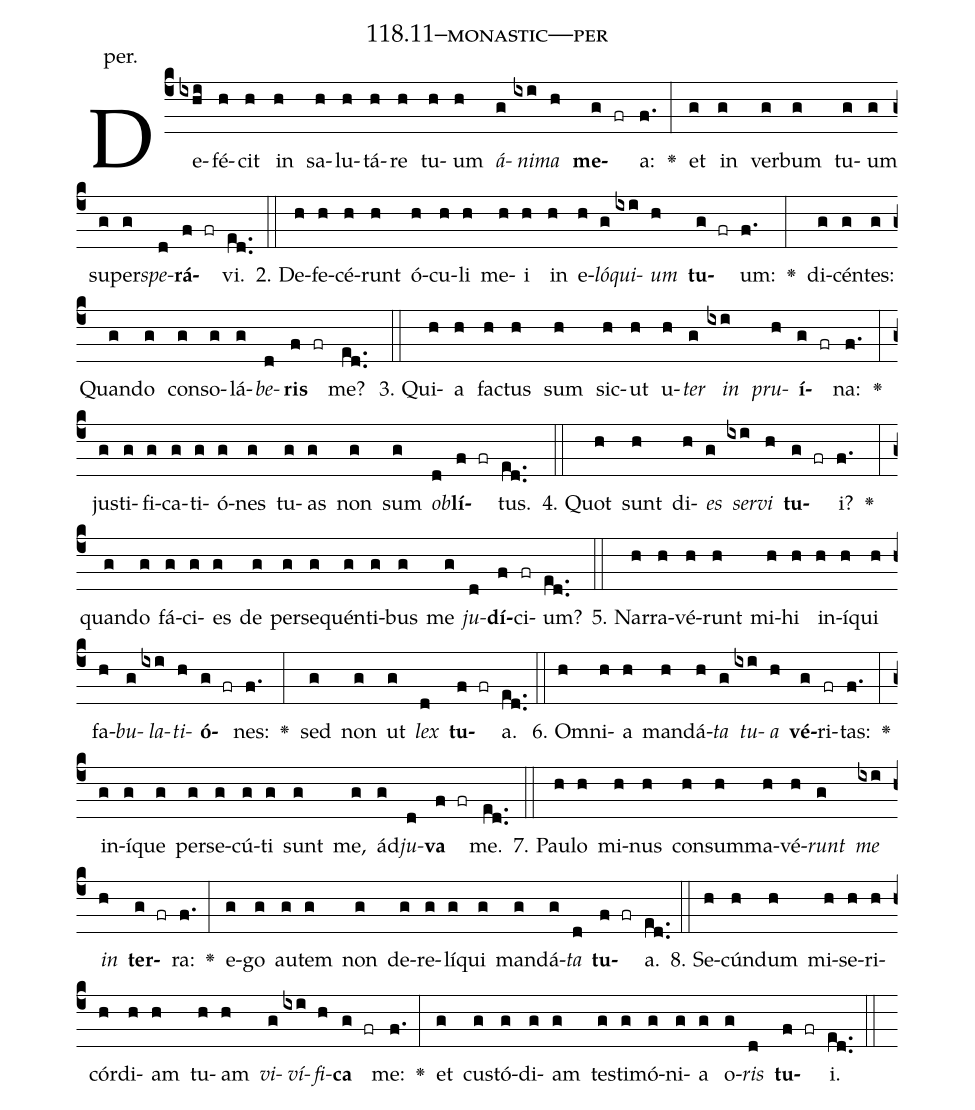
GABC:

name: 118.11--monastic---per;
annotation: per.;
%%
(c4)De(ixhi)fé(h)cit(h) in(h) sa(h)lu(h)tá(h)re(h) tu(h)um(h) <i>á</i>(g)<i>ni</i>(ixi)<i>ma</i>(h) <b>me</b>(g fr)a:(f.) <v>\greheightstar</v>(:) et(g) in(g) ver(g)bum(g) tu(g)um(g) su(g)per(g)<i>spe</i>(d)<b>rá</b>(f fr)vi.(ed..) (::)
2. De(h)fe(h)cé(h)runt(h) ó(h)cu(h)li(h) me(h)i(h) in(h) e(h)<i>ló</i>(g)<i>qui</i>(ixi)<i>um</i>(h) <b>tu</b>(g fr)um:(f.) <v>\greheightstar</v>(:) di(g)cén(g)tes:(g) Quan(g)do(g) con(g)so(g)lá(g)<i>be</i>(d)<b>ris</b>(f fr) me?(ed..) (::)
3. Qui(h)a(h) fac(h)tus(h) sum(h) sic(h)ut(h) u(h)<i>ter</i>(g) <i>in</i>(ixi) <i>pru</i>(h)<b>í</b>(g fr)na:(f.) <v>\greheightstar</v>(:) jus(g)ti(g)fi(g)ca(g)ti(g)ó(g)nes(g) tu(g)as(g) non(g) sum(g) <i>ob</i>(d)<b>lí</b>(f fr)tus.(ed..) (::)
4. Quot(h) sunt(h) di(h)<i>es</i>(g) <i>ser</i>(ixi)<i>vi</i>(h) <b>tu</b>(g fr)i?(f.) <v>\greheightstar</v>(:) quan(g)do(g) fá(g)ci(g)es(g) de(g) per(g)se(g)quén(g)ti(g)bus(g) me(g) <i>ju</i>(d)<b>dí</b>(f)ci(fr)um?(ed..) (::)
5. Nar(h)ra(h)vé(h)runt(h) mi(h)hi(h) in(h)í(h)qui(h) fa(h)<i>bu</i>(g)<i>la</i>(ixi)<i>ti</i>(h)<b>ó</b>(g fr)nes:(f.) <v>\greheightstar</v>(:) sed(g) non(g) ut(g) <i>lex</i>(d) <b>tu</b>(f fr)a.(ed..) (::)
6. Om(h)ni(h)a(h) man(h)dá(h)<i>ta</i>(g) <i>tu</i>(ixi)<i>a</i>(h) <b>vé</b>(g)ri(fr)tas:(f.) <v>\greheightstar</v>(:) in(g)í(g)que(g) per(g)se(g)cú(g)ti(g) sunt(g) me,(g) ád(g)<i>ju</i>(d)<b>va</b>(f fr) me.(ed..) (::)
7. Pau(h)lo(h) mi(h)nus(h) con(h)sum(h)ma(h)vé(h)<i>runt</i>(g) <i>me</i>(ixi) <i>in</i>(h) <b>ter</b>(g fr)ra:(f.) <v>\greheightstar</v>(:) e(g)go(g) au(g)tem(g) non(g) de(g)re(g)lí(g)qui(g) man(g)dá(g)<i>ta</i>(d) <b>tu</b>(f fr)a.(ed..) (::)
8. Se(h)cún(h)dum(h) mi(h)se(h)ri(h)cór(h)di(h)am(h) tu(h)am(h) <i>vi</i>(g)<i>ví</i>(ixi)<i>fi</i>(h)<b>ca</b>(g fr) me:(f.) <v>\greheightstar</v>(:) et(g) cus(g)tó(g)di(g)am(g) tes(g)ti(g)mó(g)ni(g)a(g) o(g)<i>ris</i>(d) <b>tu</b>(f fr)i.(ed..) (::)
